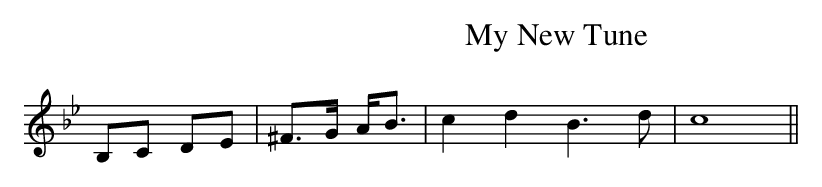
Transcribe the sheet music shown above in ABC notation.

X:1
T:My New Tune
K:Bb
B,C DE|^F>G A<B|c2 d2 B3- d|c8||
